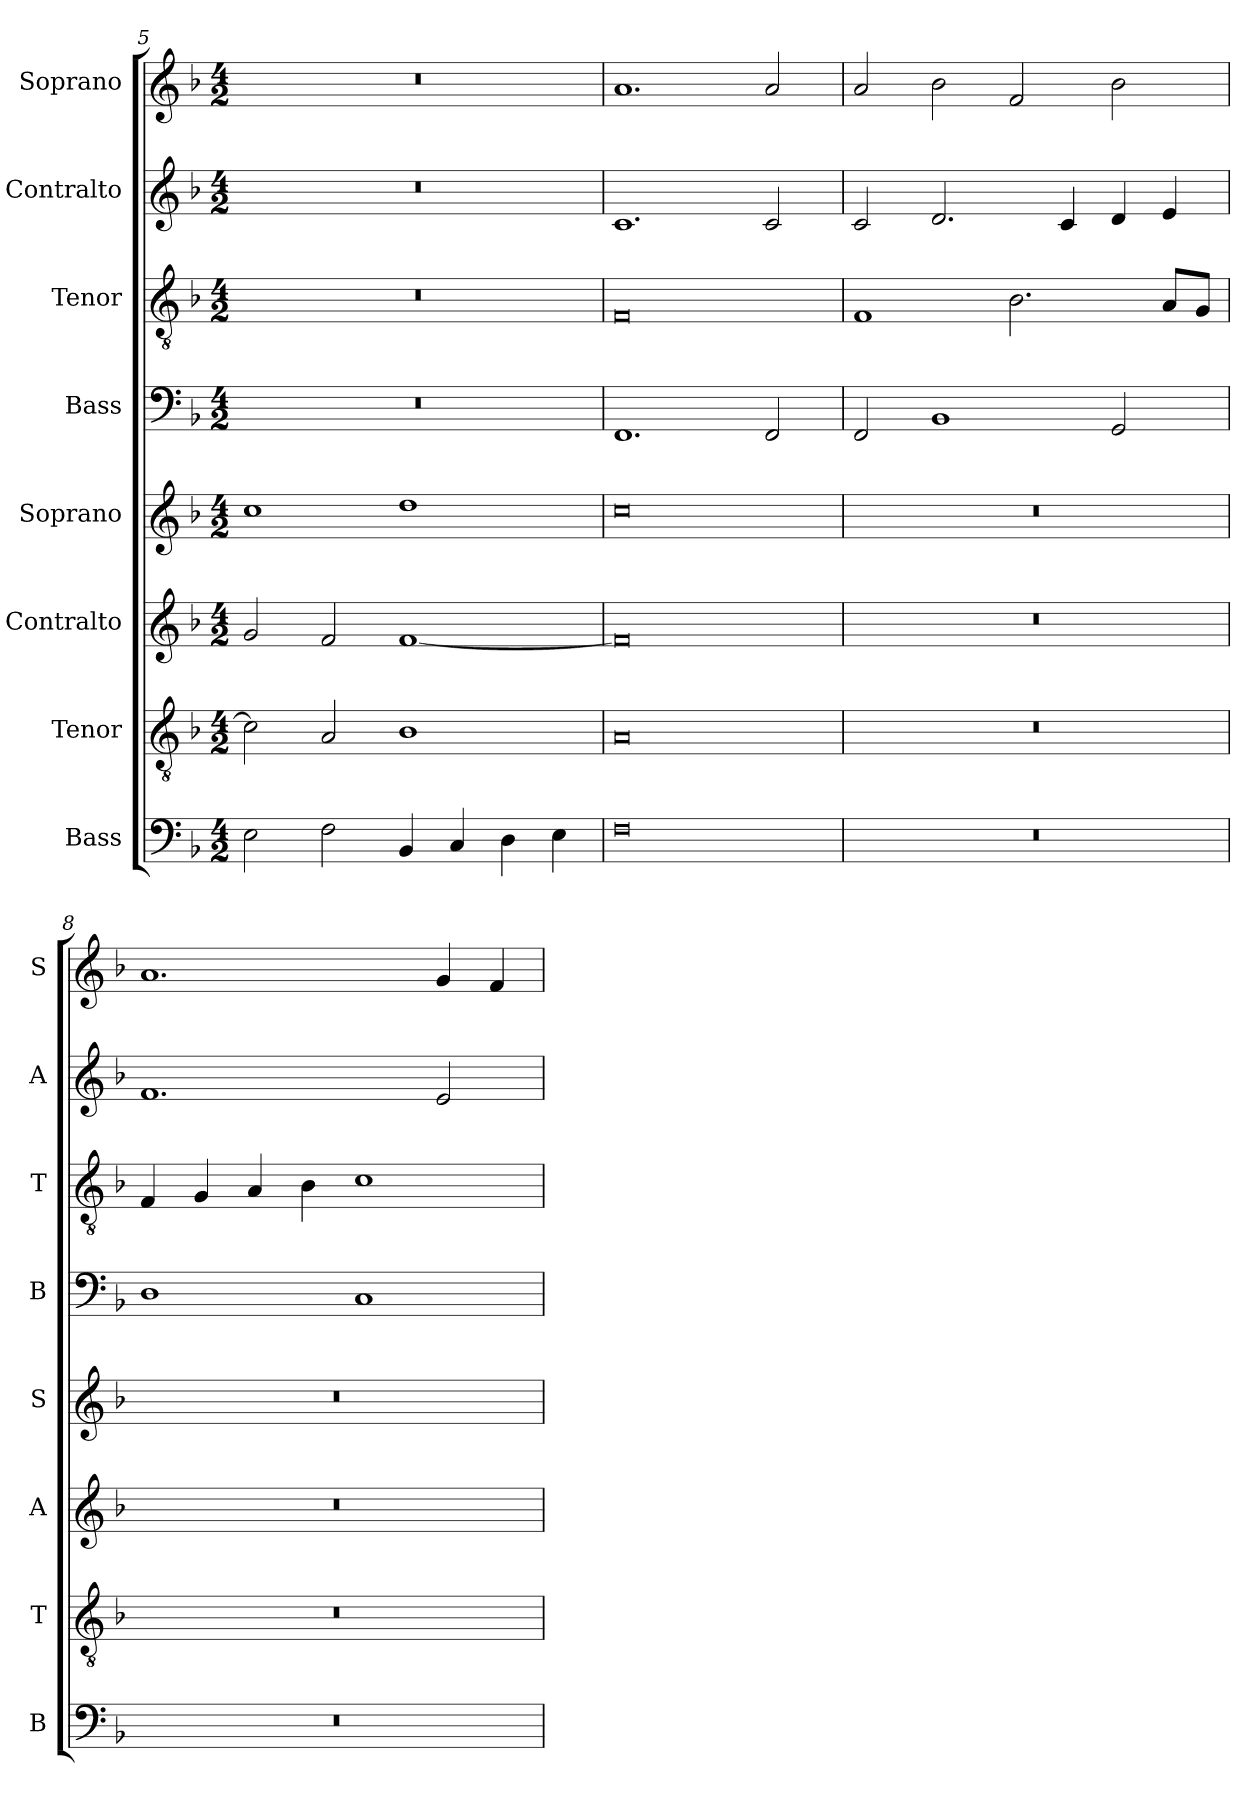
**kern	**kern	**kern	**kern	**kern	**kern	**kern	**kern
*part8	*part7	*part6	*part5	*part4	*part3	*part2	*part1
*staff8	*staff7	*staff6	*staff5	*staff4	*staff3	*staff2	*staff1
*I"Bass	*I"Tenor	*I"Contralto	*I"Soprano	*I"Bass	*I"Tenor	*I"Contralto	*I"Soprano
*I'B	*I'T	*I'A	*I'S	*I'B	*I'T	*I'A	*I'S
*clefF4	*clefGv2	*clefG2	*clefG2	*clefF4	*clefGv2	*clefG2	*clefG2
*k[b-]	*k[b-]	*k[b-]	*k[b-]	*k[b-]	*k[b-]	*k[b-]	*k[b-]
*F:ion	*F:ion	*F:ion	*F:ion	*F:ion	*F:ion	*F:ion	*F:ion
*M4/2	*M4/2	*M4/2	*M4/2	*M4/2	*M4/2	*M4/2	*M4/2
=5	=5	=5	=5	=5	=5	=5	=5
2E	2c]	2g	1cc	0r	0r	0r	0r
2F	2A	2f	.	.	.	.	.
4BB-	1B-	[1f	1dd	.	.	.	.
4C	.	.	.	.	.	.	.
4D	.	.	.	.	.	.	.
4E	.	.	.	.	.	.	.
=6	=6	=6	=6	=6	=6	=6	=6
0F	0A	0f]	0cc	1.FF	0F	1.c	1.a
.	.	.	.	2FF	.	2c	2a
=7	=7	=7	=7	=7	=7	=7	=7
0r	0r	0r	0r	2FF	1F	2c	2a
.	.	.	.	1BB-	.	2.d	2b-
.	.	.	.	.	2.B-	.	2f
.	.	.	.	.	.	4c	.
.	.	.	.	2GG	.	4d	2b-
.	.	.	.	.	8A/L	4e	.
.	.	.	.	.	8G/J	.	.
=8	=8	=8	=8	=8	=8	=8	=8
0r	0r	0r	0r	1D	4F	1.f	1.a
.	.	.	.	.	4G	.	.
.	.	.	.	.	4A	.	.
.	.	.	.	.	4B-	.	.
.	.	.	.	1C	1c	.	.
.	.	.	.	.	.	2e	4g
.	.	.	.	.	.	.	4f
=	=	=	=	=	=	=	=
*-	*-	*-	*-	*-	*-	*-	*-
